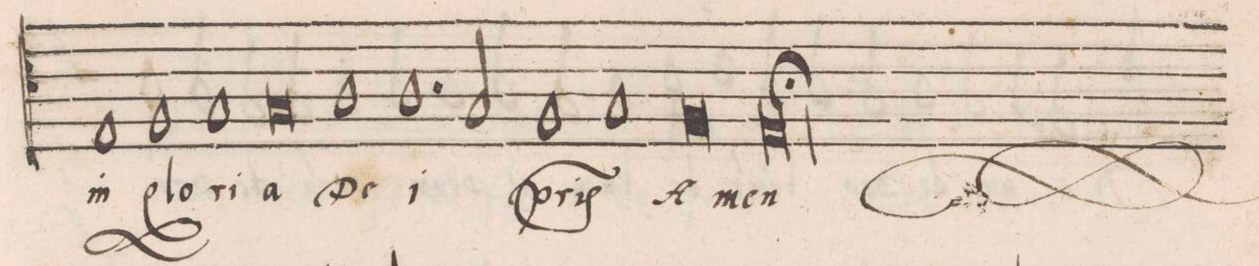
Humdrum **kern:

**kern	**text
*I"TENOR	*
*clefC4	*
*k[]	*
*met(3)	*
*M3/1	*
1E	in
1F	glo-
1G	-ri-
=87	=87
0G	-a
1A	De-
=88	=88
1.A	-i
2G/	.
1F	p(at)-
=89	=89
1G	-ris
*col	*
0F	A-
*Xcol	*
=90	=90
[0.E;l	-men
=91	=91
0.E_	.
=92	=92
0.E_	.
=93	=93
0.E]	.
==	==
*-	*-
